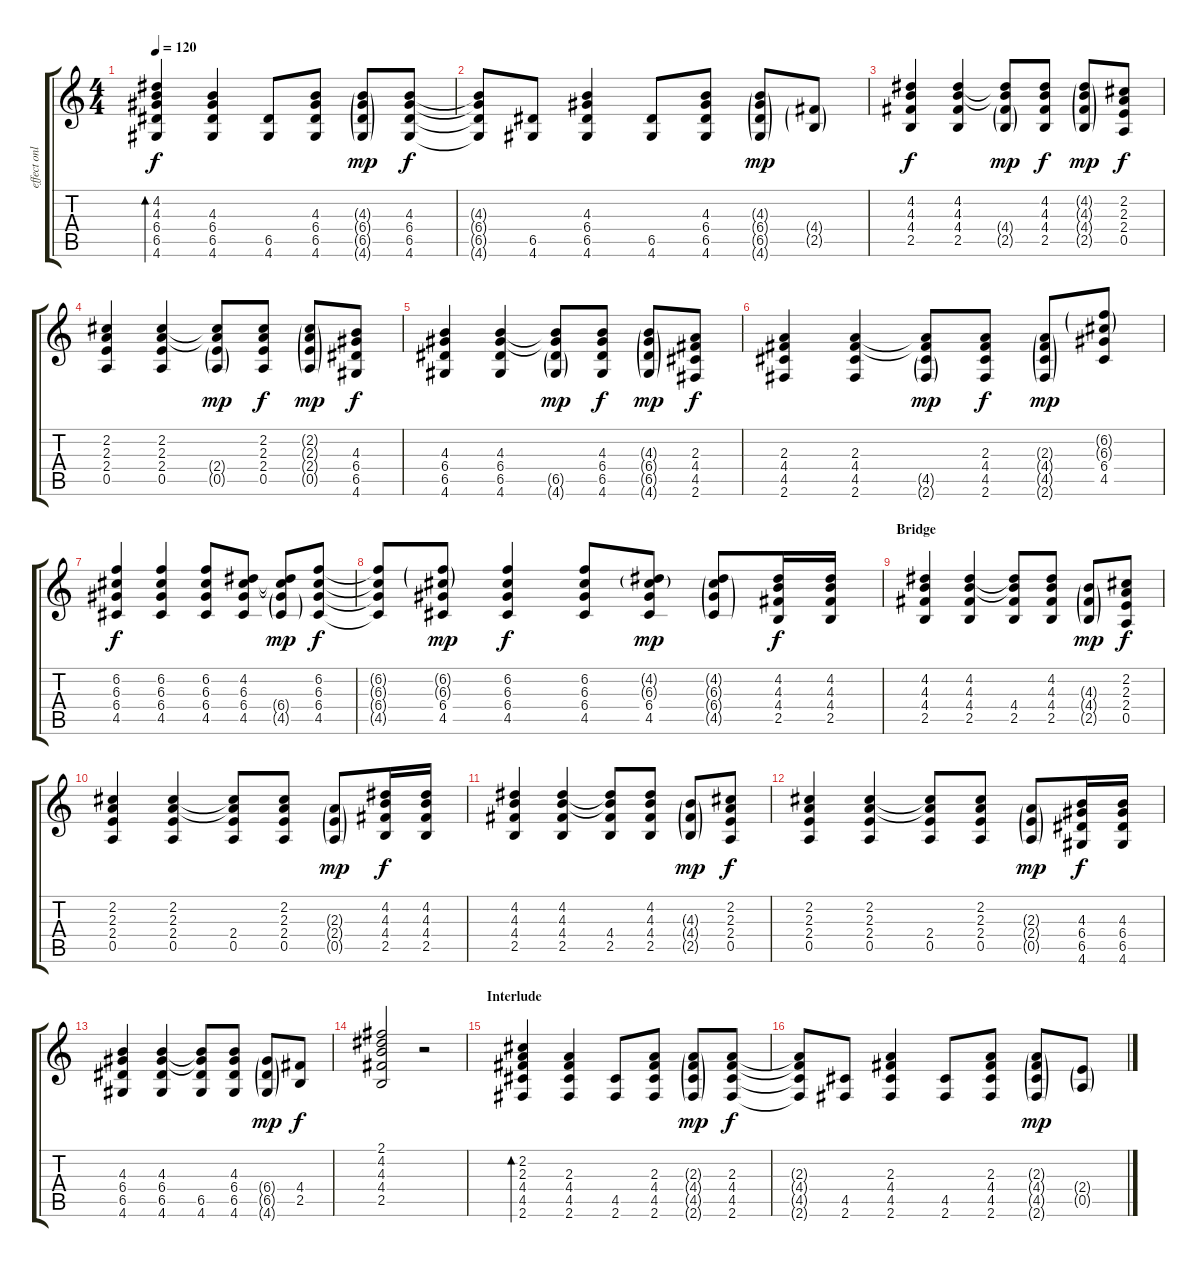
\track ("effect only     Ä" "effect onl") {instrument electricguitarjazz}
\staff {score tabs}
\tuning (E4 B3 G3 D3 A2 E2) {hide}
\ts (4 4)
\tempo 120
\clef g2
\ks c
(4.2 4.3 6.4 6.5 4.6).4{bd 60 dy f} (4.3 6.4 6.5 4.6).4 (6.5 4.6).8 (4.3 6.4 6.5 4.6).8 (4.3{g} 6.4{g} 6.5{g} 4.6{g}).8{dy mp} (4.3 6.4 6.5 4.6).8{dy f} |
(4.3{t} 6.4{t} 6.5{t} 4.6{t}).8 (6.5 4.6).8 (4.3 6.4 6.5 4.6).4 (6.5 4.6).8 (4.3 6.4 6.5 4.6).8 (4.3{g} 6.4{g} 6.5{g} 4.6{g}).8{dy mp} (4.4{g} 2.5{g}).8 |
(4.2 4.3 4.4 2.5).4{dy f} (4.2 4.3 4.4 2.5).4 (4.2{t} 4.3{t} 4.4{g} 2.5{g}).8{dy mp} (4.2 4.3 4.4 2.5).8{dy f} (4.2{g} 4.3{g} 4.4{g} 2.5{g}).8{dy mp} (2.2 2.3 2.4 0.5).8{dy f} |
(2.2 2.3 2.4 0.5).4 (2.2 2.3 2.4 0.5).4 (2.2{t} 2.3{t} 2.4{g} 0.5{g}).8{dy mp} (2.2 2.3 2.4 0.5).8{dy f} (2.2{g} 2.3{g} 2.4{g} 0.5{g}).8{dy mp} (4.3 6.4 6.5 4.6).8{dy f} |
(4.3 6.4 6.5 4.6).4 (4.3 6.4 6.5 4.6).4 (4.3{t} 6.4{t} 6.5{g} 4.6{g}).8{dy mp} (4.3 6.4 6.5 4.6).8{dy f} (4.3{g} 6.4{g} 6.5{g} 4.6{g}).8{dy mp} (2.3 4.4 4.5 2.6).8{dy f} |
(2.3 4.4 4.5 2.6).4 (2.3 4.4 4.5 2.6).4 (2.3{t} 4.4{t} 4.5{g} 2.6{g}).8{dy mp} (2.3 4.4 4.5 2.6).8{dy f} (2.3{g} 4.4{g} 4.5{g} 2.6{g}).8{dy mp} (6.2{g} 6.3{g} 6.4 4.5).8 |
(6.2 6.3 6.4 4.5).4{dy f} (6.2 6.3 6.4 4.5).4 (6.2 6.3 6.4 4.5).8 (4.2 6.3 6.4 4.5).8 (4.2{t} 6.3{t} 6.4{g} 4.5{g}).8{dy mp} (6.2 6.3 6.4 4.5).8{dy f} |
(6.2{t} 6.3{t} 6.4{t} 4.5{t}).8 (6.2{g} 6.3{g} 6.4 4.5).8{dy mp} (6.2 6.3 6.4 4.5).4{dy f} (6.2 6.3 6.4 4.5).8 (4.2{g} 6.3{g} 6.4 4.5).8{dy mp} (4.2{g} 6.3{g} 6.4{g} 4.5{g}).8 (4.2 4.3 4.4 2.5).16{dy f} (4.2 4.3 4.4 2.5).16 |
\section ("" "Bridge ")
(4.2 4.3 4.4 2.5).4 (4.2 4.3 4.4 2.5).4 (4.2{t} 4.3{t} 4.4 2.5).8 (4.2 4.3 4.4 2.5).8 (4.3{g} 4.4{g} 2.5{g}).8{dy mp} (2.2 2.3 2.4 0.5).8{dy f} |
(2.2 2.3 2.4 0.5).4 (2.2 2.3 2.4 0.5).4 (2.2{t} 2.3{t} 2.4 0.5).8 (2.2 2.3 2.4 0.5).8 (2.3{g} 2.4{g} 0.5{g}).8{dy mp} (4.2 4.3 4.4 2.5).16{dy f} (4.2 4.3 4.4 2.5).16 |
(4.2 4.3 4.4 2.5).4 (4.2 4.3 4.4 2.5).4 (4.2{t} 4.3{t} 4.4 2.5).8 (4.2 4.3 4.4 2.5).8 (4.3{g} 4.4{g} 2.5{g}).8{dy mp} (2.2 2.3 2.4 0.5).8{dy f} |
(2.2 2.3 2.4 0.5).4 (2.2 2.3 2.4 0.5).4 (2.2{t} 2.3{t} 2.4 0.5).8 (2.2 2.3 2.4 0.5).8 (2.3{g} 2.4{g} 0.5{g}).8{dy mp} (4.3 6.4 6.5 4.6).16{dy f} (4.3 6.4 6.5 4.6).16 |
(4.3 6.4 6.5 4.6).4 (4.3 6.4 6.5 4.6).4 (4.3{t} 6.4{t} 6.5 4.6).8 (4.3 6.4 6.5 4.6).8 (6.4{g} 6.5{g} 4.6{g}).8{dy mp} (4.4 2.5).8{dy f} |
(2.1 4.2 4.3 4.4 2.5).2 r.2 |
\section ("" "Interlude")
(2.2 2.3 4.4 4.5 2.6).4{bd 60} (2.3 4.4 4.5 2.6).4 (4.5 2.6).8 (2.3 4.4 4.5 2.6).8 (2.3{g} 4.4{g} 4.5{g} 2.6{g}).8{dy mp} (2.3 4.4 4.5 2.6).8{dy f} |
(2.3{t} 4.4{t} 4.5{t} 2.6{t}).8 (4.5 2.6).8 (2.3 4.4 4.5 2.6).4 (4.5 2.6).8 (2.3 4.4 4.5 2.6).8 (2.3{g} 4.4{g} 4.5{g} 2.6{g}).8{dy mp} (2.4{g} 0.5{g}).8
